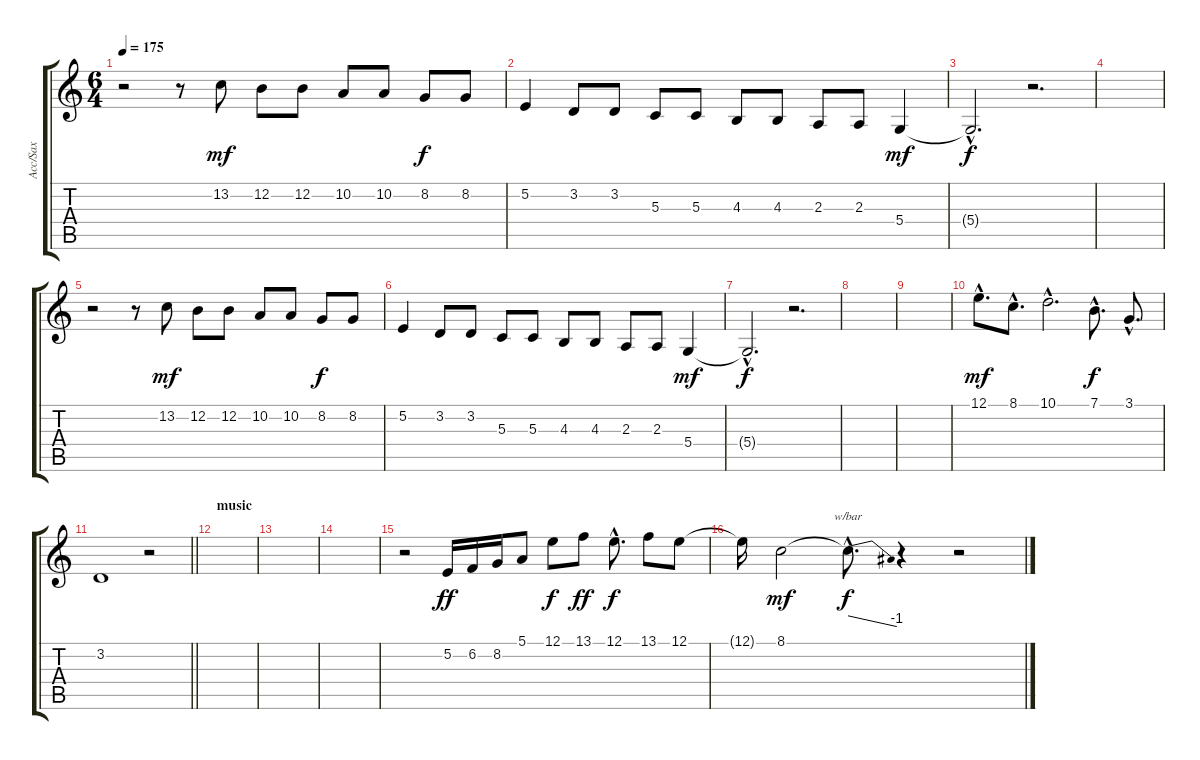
\track ("Acc/Sax" "Acc/Sax") {instrument accordion}
\staff {score tabs}
\tuning (E4 B3 G3 D3 A2 E2) {hide}
\ts (6 4)
\tempo 175
\clef g2
\ks c
r.2{dy f} r.8 13.2.8{dy mf volume 10 instrument tenorsax} 12.2.8 12.2.8 10.2.8 10.2.8 8.2.8{dy f} 8.2.8 |
5.2.4 3.2.8 3.2.8 5.3.8 5.3.8 4.3.8 4.3.8 2.3.8 2.3.8 5.4.4{dy mf} |
5.4{hac t}.2{d dy f volume 4} r.2{d} |
|
r.2 r.8 13.2.8{dy mf volume 10 instrument tenorsax} 12.2.8 12.2.8 10.2.8 10.2.8 8.2.8{dy f} 8.2.8 |
5.2.4 3.2.8 3.2.8 5.3.8 5.3.8 4.3.8 4.3.8 2.3.8 2.3.8 5.4.4{dy mf} |
5.4{hac t}.2{d dy f volume 4} r.2{d} |
|
|
12.1{hac}.8{d dy mf volume 11} 8.1{hac}.8{d} 10.1{hac}.2{d} 7.1{hac}.8{d dy f} 3.1{hac}.8{d} |
\barLineRight lightlight
3.2.1{volume 3} r.2 |
\section ("" "music")
|
|
|
r.2 5.2.16{dy ff volume 10} 6.2.16 8.2.16 5.1.8 12.1.8{dy f} 13.1.8{dy ff} 12.1{hac}.8{d dy f} 13.1.8 12.1.8 |
12.1{t}.16 8.1.2{dy mf} 8.1{hac t}.8{d tbe (dive default 0 0 60 -4) dy f} r.4 r.2
